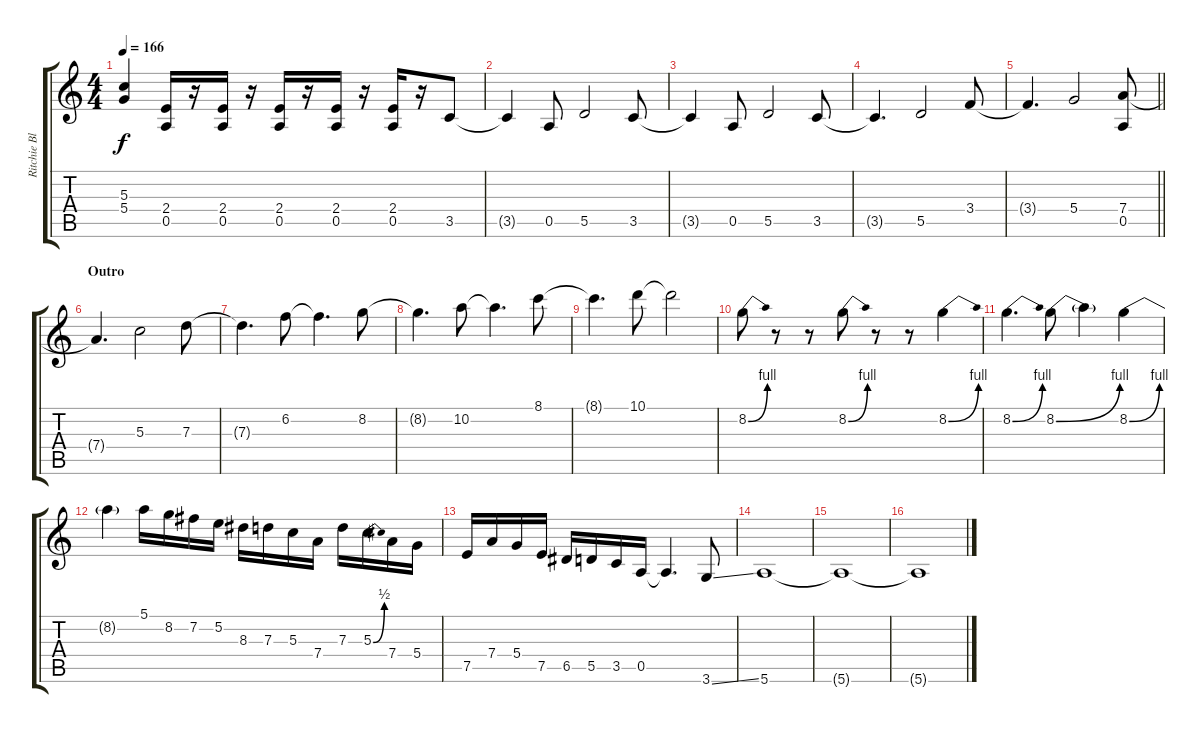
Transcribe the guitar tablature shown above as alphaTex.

\track ("Ritchie Blackmore" "Ritchie Bl") {instrument distortionguitar}
\staff {score tabs}
\tuning (E4 B3 G3 D3 A2 E2) {hide}
\ts (4 4)
\tempo 166
\clef g2
\ks c
(5.3{t} 5.4{t}).4{dy f} (2.4 0.5).16 r.16 (2.4 0.5).16 r.16 (2.4 0.5).16 r.16 (2.4 0.5).16 r.16 (2.4 0.5).16 r.16 3.5.8 |
3.5{t}.4 0.5.8 5.5.2 3.5.8 |
3.5{t}.4 0.5.8 5.5.2 3.5.8 |
3.5{t}.4{d} 5.5.2 3.4.8 |
\barLineRight lightlight
3.4{t}.4{d} 5.4.2 (7.4 0.5).8 |
\section ("" "Outro")
7.4{t}.4{d} 5.3.2 7.3.8 |
7.3{t}.4{d} 6.2.8 6.2{t}.4{d} 8.2.8 |
8.2{t}.4{d} 10.2.8 10.2{t}.4{d} 8.1.8 |
8.1{t}.4{d} 10.1.8 10.1{t}.2 |
8.2{be (bend 0 0 60 4)}.8 r.8 r.8 8.2{be (bend 0 0 60 4)}.8 r.8 r.8 8.2{be (bend 0 0 60 4)}.4 |
8.2{be (bend 0 0 60 4)}.4{d} 8.2{be (bend 0 0 60 4)}.8 8.2{t}.4 8.2{be (bend 0 0 60 4)}.4 |
8.2{t}.4 5.1.16 8.2.16 7.2.16 5.2.16 8.3.16 7.3.16 5.3.16 7.4.16 7.3.16 5.3{be (bend 0 0 60 2)}.16 7.4.16 5.4.16 |
7.5.16 7.4.16 5.4.16 7.5.16 6.5.16 5.5.16 3.5.16 0.5.16 0.5{t}.4{d} 3.6{ss}.8 |
5.6.1 |
5.6{t}.1 |
5.6{t}.1
